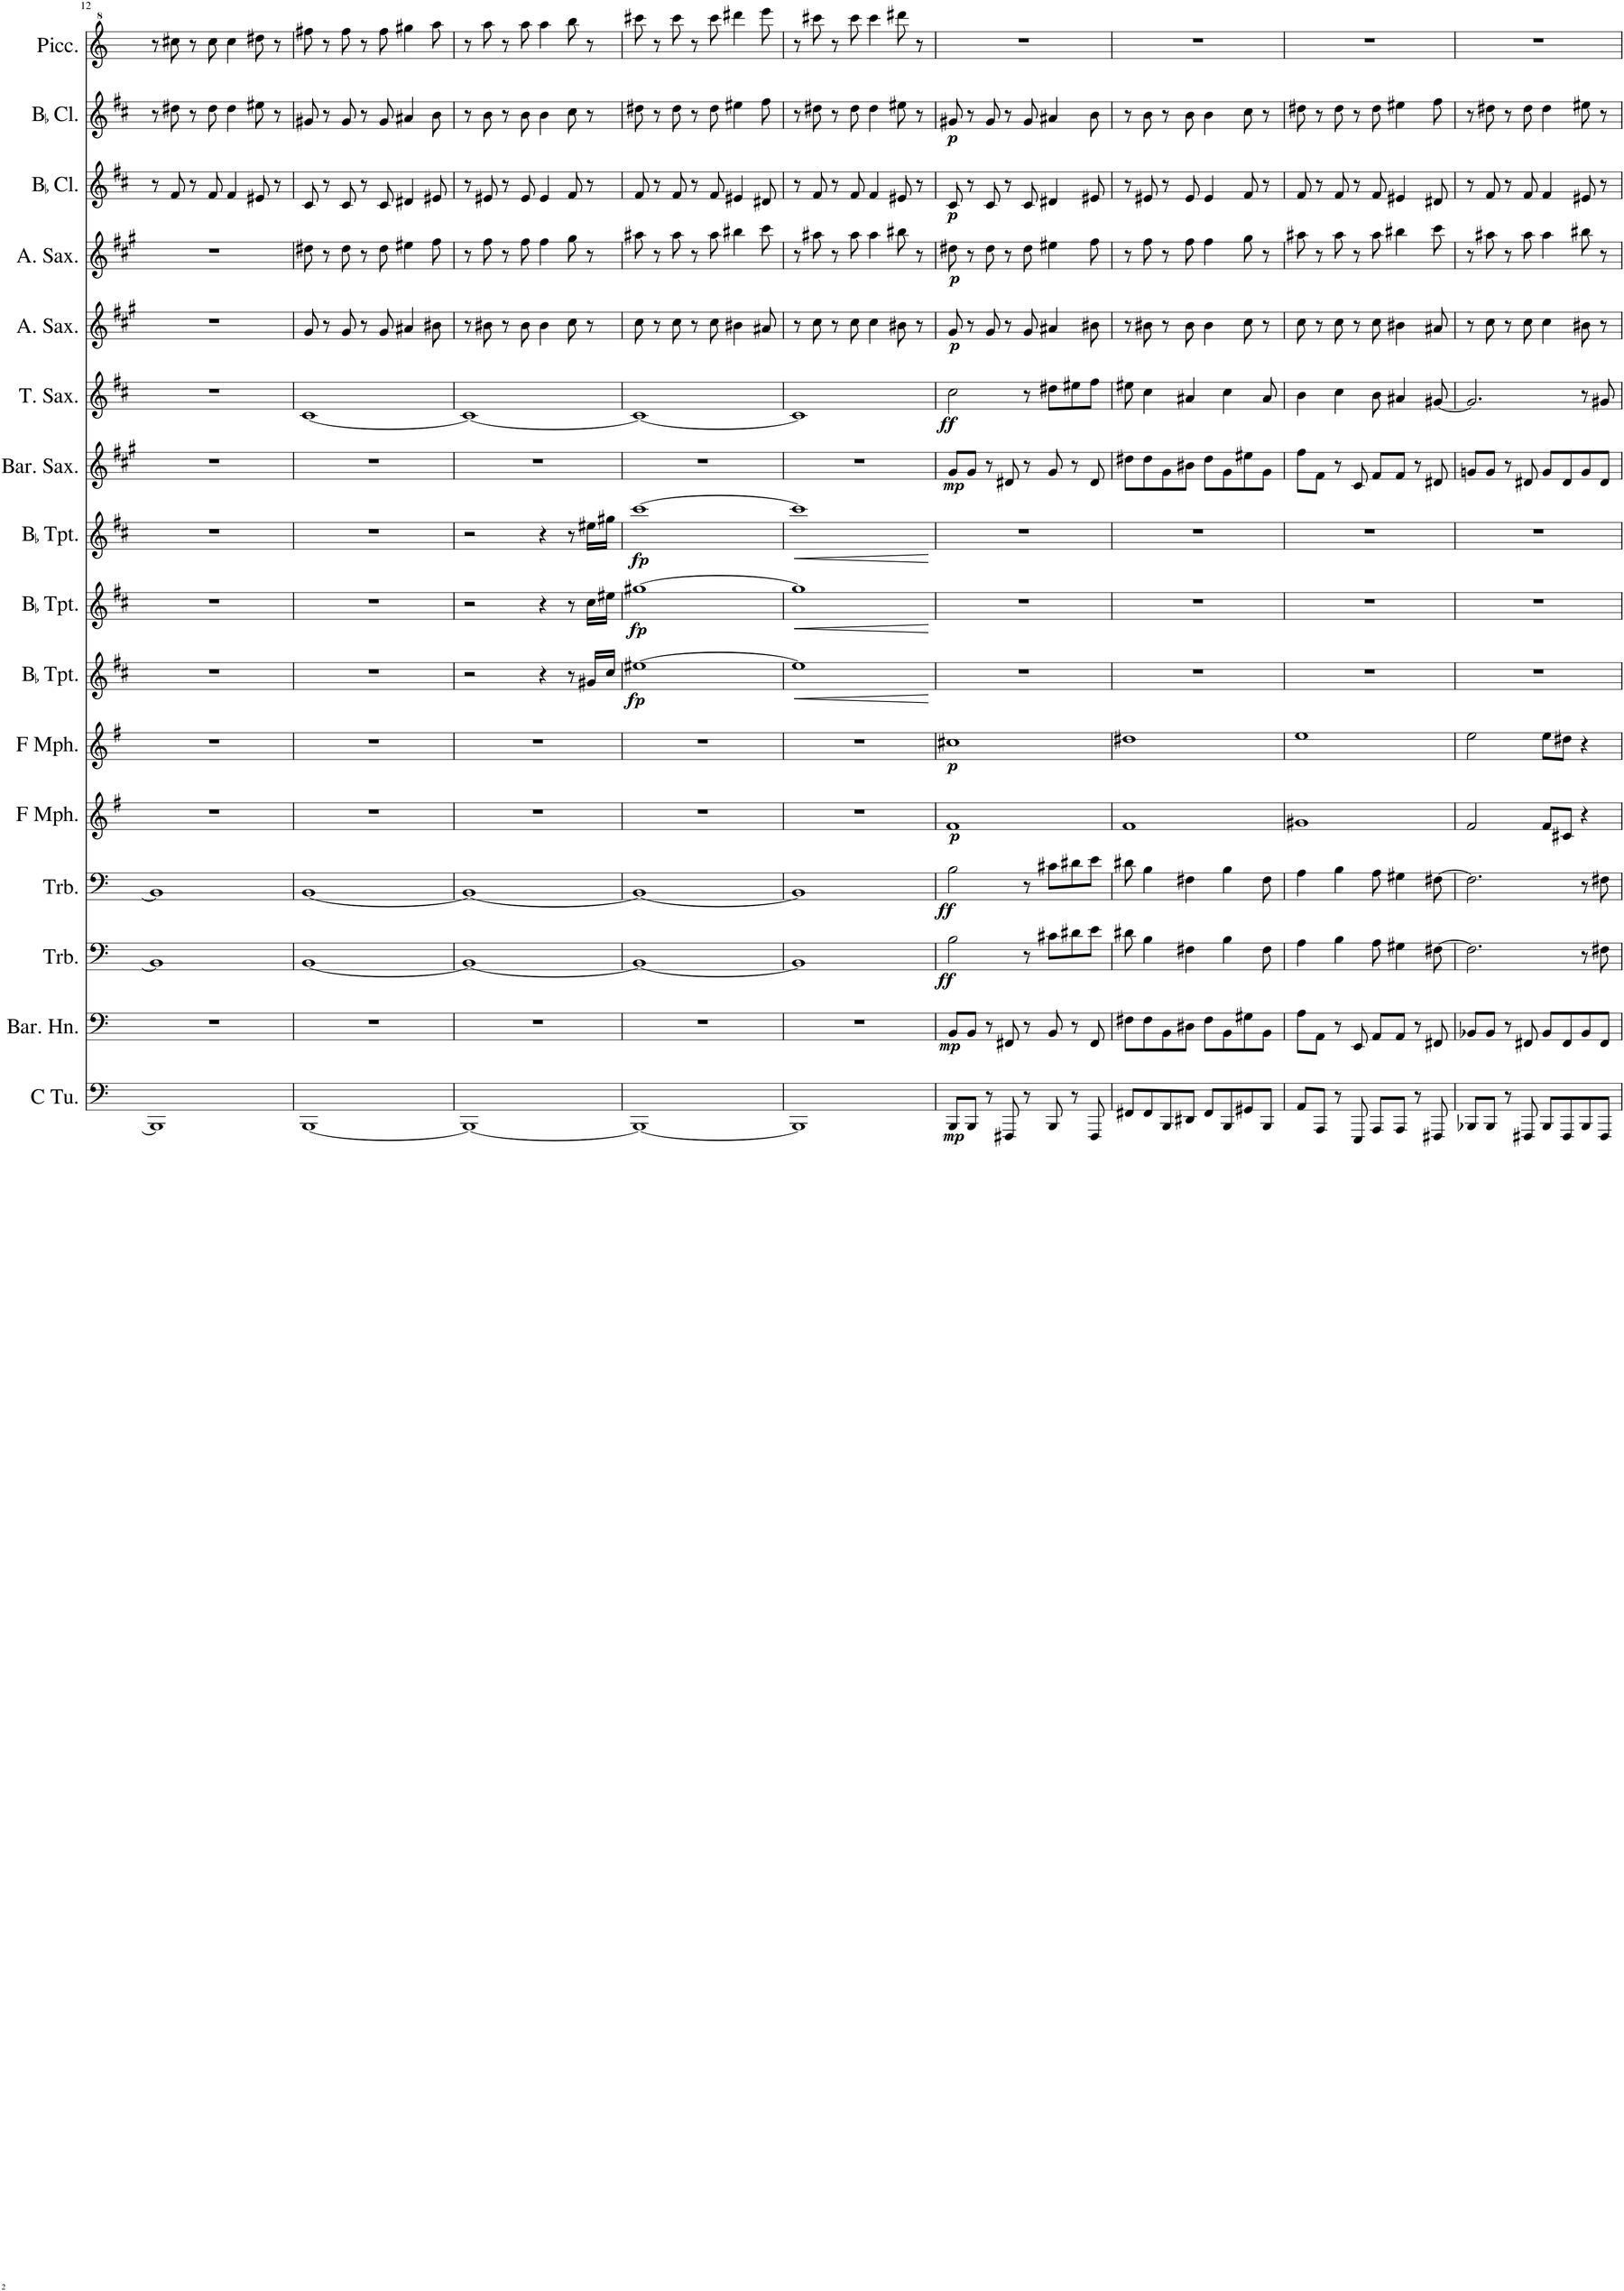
**kern	**dynam	**kern	**dynam	**kern	**dynam	**kern	**dynam	**kern	**dynam	**kern	**dynam	**kern	**dynam	**kern	**dynam	**kern	**dynam	**kern	**dynam	**kern	**dynam	**kern	**dynam	**kern	**dynam	**kern	**dynam	**kern	**dynam	**kern
*part16	*part16	*part15	*part15	*part14	*part14	*part13	*part13	*part12	*part12	*part11	*part11	*part10	*part10	*part9	*part9	*part8	*part8	*part7	*part7	*part6	*part6	*part5	*part5	*part4	*part4	*part3	*part3	*part2	*part2	*part1
*staff16	*staff16	*staff15	*staff15	*staff14	*staff14	*staff13	*staff13	*staff12	*staff12	*staff11	*staff11	*staff10	*staff10	*staff9	*staff9	*staff8	*staff8	*staff7	*staff7	*staff6	*staff6	*staff5	*staff5	*staff4	*staff4	*staff3	*staff3	*staff2	*staff2	*staff1
*I"C Tuba	*	*I"Baritone Horn	*	*I"Trombone	*	*I"Trombone	*	*I"F Mellophone	*	*I"F Mellophone	*	*I"BaccidentalFlat Trumpet	*	*I"BaccidentalFlat Trumpet	*	*I"BaccidentalFlat Trumpet	*	*I"Baritone Saxophone	*	*I"Tenor Saxophone	*	*I"Alto Saxophone	*	*I"Alto Saxophone	*	*I"BaccidentalFlat Clarinet	*	*I"BaccidentalFlat Clarinet	*	*I"Piccolo
*I'C Tu.	*	*I'Bar. Hn.	*	*I'Trb.	*	*I'Trb.	*	*I'F Mph.	*	*I'F Mph.	*	*I'BaccidentalFlat Tpt.	*	*I'BaccidentalFlat Tpt.	*	*I'BaccidentalFlat Tpt.	*	*I'Bar. Sax.	*	*I'T. Sax.	*	*I'A. Sax.	*	*I'A. Sax.	*	*I'BaccidentalFlat Cl.	*	*I'BaccidentalFlat Cl.	*	*I'Picc.
!!LO:PB:g=z
*clefF4	*	*clefF4	*	*clefF4	*	*clefF4	*	*clefG2	*	*clefG2	*	*clefG2	*	*clefG2	*	*clefG2	*	*clefG2	*	*clefG2	*	*clefG2	*	*clefG2	*	*clefG2	*	*clefG2	*	*clefG^2
*	*	*Trd4c7	*	*	*	*	*	*Trd4c7	*	*Trd4c7	*	*Trd1c2	*	*Trd1c2	*	*Trd1c2	*	*Trd12c21	*	*Trd8c14	*	*Trd5c9	*	*Trd5c9	*	*Trd1c2	*	*Trd1c2	*	*Trd-7c-12
*k[]	*	*k[]	*	*k[]	*	*k[]	*	*k[f#]	*	*k[f#]	*	*k[f#c#]	*	*k[f#c#]	*	*k[f#c#]	*	*k[f#c#g#]	*	*k[f#c#]	*	*k[f#c#g#]	*	*k[f#c#g#]	*	*k[f#c#]	*	*k[f#c#]	*	*k[]
*M4/4	*	*M4/4	*	*M4/4	*	*M4/4	*	*M4/4	*	*M4/4	*	*M4/4	*	*M4/4	*	*M4/4	*	*M4/4	*	*M4/4	*	*M4/4	*	*M4/4	*	*M4/4	*	*M4/4	*	*M4/4
=12	=12	=12	=12	=12	=12	=12	=12	=12	=12	=12	=12	=12	=12	=12	=12	=12	=12	=12	=12	=12	=12	=12	=12	=12	=12	=12	=12	=12	=12	=12
1BBB]	.	1r	.	1BB]	.	1BB]	.	1r	.	1r	.	1r	.	1r	.	1r	.	1r	.	1r	.	1r	.	1r	.	8r	.	8r	.	8r
.	.	.	.	.	.	.	.	.	.	.	.	.	.	.	.	.	.	.	.	.	.	.	.	.	.	8f#/	.	8dd#X\	.	8ccc#X\
.	.	.	.	.	.	.	.	.	.	.	.	.	.	.	.	.	.	.	.	.	.	.	.	.	.	8r	.	8r	.	8r
.	.	.	.	.	.	.	.	.	.	.	.	.	.	.	.	.	.	.	.	.	.	.	.	.	.	8f#/	.	8dd#\	.	8ccc#\
.	.	.	.	.	.	.	.	.	.	.	.	.	.	.	.	.	.	.	.	.	.	.	.	.	.	4f#/	.	4dd#\	.	4ccc#\
.	.	.	.	.	.	.	.	.	.	.	.	.	.	.	.	.	.	.	.	.	.	.	.	.	.	8e#X/	.	8ee#X\	.	8ddd#X\
.	.	.	.	.	.	.	.	.	.	.	.	.	.	.	.	.	.	.	.	.	.	.	.	.	.	8r	.	8r	.	8r
=13	=13	=13	=13	=13	=13	=13	=13	=13	=13	=13	=13	=13	=13	=13	=13	=13	=13	=13	=13	=13	=13	=13	=13	=13	=13	=13	=13	=13	=13	=13
[1BBB	.	1r	.	[1BB	.	[1BB	.	1r	.	1r	.	1r	.	1r	.	1r	.	1r	.	[1c#	.	8g#/	.	8dd#X\	.	8c#/	.	8g#X/	.	8fff#X\
.	.	.	.	.	.	.	.	.	.	.	.	.	.	.	.	.	.	.	.	.	.	8r	.	8r	.	8r	.	8r	.	8r
.	.	.	.	.	.	.	.	.	.	.	.	.	.	.	.	.	.	.	.	.	.	8g#/	.	8dd#\	.	8c#/	.	8g#/	.	8fff#\
.	.	.	.	.	.	.	.	.	.	.	.	.	.	.	.	.	.	.	.	.	.	8r	.	8r	.	8r	.	8r	.	8r
.	.	.	.	.	.	.	.	.	.	.	.	.	.	.	.	.	.	.	.	.	.	8g#/	.	8dd#\	.	8c#/	.	8g#/	.	8fff#\
.	.	.	.	.	.	.	.	.	.	.	.	.	.	.	.	.	.	.	.	.	.	4a#X/	.	4ee#X\	.	4d#X/	.	4a#X/	.	4ggg#X\
.	.	.	.	.	.	.	.	.	.	.	.	.	.	.	.	.	.	.	.	.	.	8b#X\	.	8ff#\	.	8e#X/	.	8b\	.	8aaa\
=14	=14	=14	=14	=14	=14	=14	=14	=14	=14	=14	=14	=14	=14	=14	=14	=14	=14	=14	=14	=14	=14	=14	=14	=14	=14	=14	=14	=14	=14	=14
1BBB_	.	1r	.	1BB_	.	1BB_	.	1r	.	1r	.	2r	.	2r	.	2r	.	1r	.	1c#_	.	8r	.	8r	.	8r	.	8r	.	8r
.	.	.	.	.	.	.	.	.	.	.	.	.	.	.	.	.	.	.	.	.	.	8b#X\	.	8ff#\	.	8e#X/	.	8b\	.	8aaa\
.	.	.	.	.	.	.	.	.	.	.	.	.	.	.	.	.	.	.	.	.	.	8r	.	8r	.	8r	.	8r	.	8r
.	.	.	.	.	.	.	.	.	.	.	.	.	.	.	.	.	.	.	.	.	.	8b#\	.	8ff#\	.	8e#/	.	8b\	.	8aaa\
.	.	.	.	.	.	.	.	.	.	.	.	4r	.	4r	.	4r	.	.	.	.	.	4b#\	.	4ff#\	.	4e#/	.	4b\	.	4aaa\
.	.	.	.	.	.	.	.	.	.	.	.	8r	.	8r	.	8r	.	.	.	.	.	8cc#\	.	8gg#\	.	8f#/	.	8cc#\	.	8bbb\
.	.	.	.	.	.	.	.	.	.	.	.	16g#X/LL	.	16cc#\LL	.	16ee#X\LL	.	.	.	.	.	8r	.	8r	.	8r	.	8r	.	8r
.	.	.	.	.	.	.	.	.	.	.	.	16cc#/JJ	.	16ee#X\JJ	.	16gg#X\JJ	.	.	.	.	.	.	.	.	.	.	.	.	.	.
=15	=15	=15	=15	=15	=15	=15	=15	=15	=15	=15	=15	=15	=15	=15	=15	=15	=15	=15	=15	=15	=15	=15	=15	=15	=15	=15	=15	=15	=15	=15
!	!	!	!	!	!	!	!	!	!	!	!	!	!LO:DY:b	!	!LO:DY:b	!	!LO:DY:b	!	!	!	!	!	!	!	!	!	!	!	!	!
1BBB_	.	1r	.	1BB_	.	1BB_	.	1r	.	1r	.	[1ee#X	fp	[1gg#X	fp	[1ccc#	fp	1r	.	1c#_	.	8cc#\	.	8aa#X\	.	8f#/	.	8dd#X\	.	8cccc#X\
.	.	.	.	.	.	.	.	.	.	.	.	.	.	.	.	.	.	.	.	.	.	8r	.	8r	.	8r	.	8r	.	8r
.	.	.	.	.	.	.	.	.	.	.	.	.	.	.	.	.	.	.	.	.	.	8cc#\	.	8aa#\	.	8f#/	.	8dd#\	.	8cccc#\
.	.	.	.	.	.	.	.	.	.	.	.	.	.	.	.	.	.	.	.	.	.	8r	.	8r	.	8r	.	8r	.	8r
.	.	.	.	.	.	.	.	.	.	.	.	.	.	.	.	.	.	.	.	.	.	8cc#\	.	8aa#\	.	8f#/	.	8dd#\	.	8cccc#\
.	.	.	.	.	.	.	.	.	.	.	.	.	.	.	.	.	.	.	.	.	.	4b#X\	.	4bb#X\	.	4e#X/	.	4ee#X\	.	4dddd#X\
.	.	.	.	.	.	.	.	.	.	.	.	.	.	.	.	.	.	.	.	.	.	8a#X/	.	8ccc#\	.	8d#X/	.	8ff#\	.	8eeee\
=16	=16	=16	=16	=16	=16	=16	=16	=16	=16	=16	=16	=16	=16	=16	=16	=16	=16	=16	=16	=16	=16	=16	=16	=16	=16	=16	=16	=16	=16	=16
!	!	!	!	!	!	!	!	!	!	!	!	!	!LO:HP:b	!	!LO:HP:b	!	!LO:HP:b	!	!	!	!	!	!	!	!	!	!	!	!	!
1BBB]	.	1r	.	1BB]	.	1BB]	.	1r	.	1r	.	1ee#]	<	1gg#]	<	1ccc#]	<	1r	.	1c#]	.	8r	.	8r	.	8r	.	8r	.	8r
.	.	.	.	.	.	.	.	.	.	.	.	.	.	.	.	.	.	.	.	.	.	8cc#\	.	8aa#X\	.	8f#/	.	8dd#X\	.	8cccc#X\
.	.	.	.	.	.	.	.	.	.	.	.	.	.	.	.	.	.	.	.	.	.	8r	.	8r	.	8r	.	8r	.	8r
.	.	.	.	.	.	.	.	.	.	.	.	.	.	.	.	.	.	.	.	.	.	8cc#\	.	8aa#\	.	8f#/	.	8dd#\	.	8cccc#\
.	.	.	.	.	.	.	.	.	.	.	.	.	.	.	.	.	.	.	.	.	.	4cc#\	.	4aa#\	.	4f#/	.	4dd#\	.	4cccc#\
.	.	.	.	.	.	.	.	.	.	.	.	.	.	.	.	.	.	.	.	.	.	8b#X\	.	8bb#X\	.	8e#X/	.	8ee#X\	.	8dddd#X\
.	.	.	.	.	.	.	.	.	.	.	.	.	.	.	.	.	.	.	.	.	.	8r	.	8r	.	8r	.	8r	.	8r
.	.	.	.	.	.	.	.	.	.	.	.	.	[	.	[	.	[	.	.	.	.	.	.	.	.	.	.	.	.	.
=17	=17	=17	=17	=17	=17	=17	=17	=17	=17	=17	=17	=17	=17	=17	=17	=17	=17	=17	=17	=17	=17	=17	=17	=17	=17	=17	=17	=17	=17	=17
!	!LO:DY:b	!	!LO:DY:b	!	!LO:DY:b	!	!LO:DY:b	!	!LO:DY:b	!	!LO:DY:b	!	!	!	!	!	!	!	!LO:DY:b	!	!LO:DY:b	!	!LO:DY:b	!	!LO:DY:b	!	!LO:DY:b	!	!LO:DY:b	!
8BBB/L	mp	8BB/L	mp	2B\	ff	2B\	ff	1f#	p	1cc#X	p	1r	.	1r	.	1r	.	8g#/L	mp	2cc#\	ff	8g#/	p	8dd#X\	p	8c#/	p	8g#X/	p	1r
8BBB/J	.	8BB/J	.	.	.	.	.	.	.	.	.	.	.	.	.	.	.	8g#/J	.	.	.	8r	.	8r	.	8r	.	8r	.	.
8r	.	8r	.	.	.	.	.	.	.	.	.	.	.	.	.	.	.	8r	.	.	.	8g#/	.	8dd#\	.	8c#/	.	8g#/	.	.
8FFF#X/	.	8FF#X/	.	.	.	.	.	.	.	.	.	.	.	.	.	.	.	8d#X/	.	.	.	8r	.	8r	.	8r	.	8r	.	.
8r	.	8r	.	8r	.	8r	.	.	.	.	.	.	.	.	.	.	.	8r	.	8r	.	8g#/	.	8dd#\	.	8c#/	.	8g#/	.	.
8BBB/	.	8BB/	.	8c#X\L	.	8c#X\L	.	.	.	.	.	.	.	.	.	.	.	8g#/	.	8dd#X\L	.	4a#X/	.	4ee#X\	.	4d#X/	.	4a#X/	.	.
8r	.	8r	.	8d#X\	.	8d#X\	.	.	.	.	.	.	.	.	.	.	.	8r	.	8ee#X\	.	.	.	.	.	.	.	.	.	.
8FFF#/	.	8FF#/	.	8e\J	.	8e\J	.	.	.	.	.	.	.	.	.	.	.	8d#/	.	8ff#\J	.	8b#X\	.	8ff#\	.	8e#X/	.	8b\	.	.
=18	=18	=18	=18	=18	=18	=18	=18	=18	=18	=18	=18	=18	=18	=18	=18	=18	=18	=18	=18	=18	=18	=18	=18	=18	=18	=18	=18	=18	=18	=18
8FF#X/L	.	8F#X\L	.	8d#X\	.	8d#X\	.	1f#	.	1dd#X	.	1r	.	1r	.	1r	.	8dd#X\L	.	8ee#X\	.	8r	.	8r	.	8r	.	8r	.	1r
8FF#/	.	8F#\	.	4B\	.	4B\	.	.	.	.	.	.	.	.	.	.	.	8dd#\	.	4cc#\	.	8b#X\	.	8ff#\	.	8e#X/	.	8b\	.	.
8BBB/	.	8BB\	.	.	.	.	.	.	.	.	.	.	.	.	.	.	.	8g#\	.	.	.	8r	.	8r	.	8r	.	8r	.	.
8DD#X/J	.	8D#X\J	.	4F#X\	.	4F#X\	.	.	.	.	.	.	.	.	.	.	.	8b#X\J	.	4a#X/	.	8b#\	.	8ff#\	.	8e#/	.	8b\	.	.
8FF#/L	.	8F#\L	.	.	.	.	.	.	.	.	.	.	.	.	.	.	.	8dd#\L	.	.	.	4b#\	.	4ff#\	.	4e#/	.	4b\	.	.
8BBB/	.	8BB\	.	4B\	.	4B\	.	.	.	.	.	.	.	.	.	.	.	8g#\	.	4cc#\	.	.	.	.	.	.	.	.	.	.
8GG#X/	.	8G#X\	.	.	.	.	.	.	.	.	.	.	.	.	.	.	.	8ee#X\	.	.	.	8cc#\	.	8gg#\	.	8f#/	.	8cc#\	.	.
8BBB/J	.	8BB\J	.	8F#\	.	8F#\	.	.	.	.	.	.	.	.	.	.	.	8g#\J	.	8a#/	.	8r	.	8r	.	8r	.	8r	.	.
=19	=19	=19	=19	=19	=19	=19	=19	=19	=19	=19	=19	=19	=19	=19	=19	=19	=19	=19	=19	=19	=19	=19	=19	=19	=19	=19	=19	=19	=19	=19
8AA/L	.	8A\L	.	4A\	.	4A\	.	1g#X	.	1ee	.	1r	.	1r	.	1r	.	8ff#\L	.	4b\	.	8cc#\	.	8aa#X\	.	8f#/	.	8dd#X\	.	1r
8AAA/J	.	8AA\J	.	.	.	.	.	.	.	.	.	.	.	.	.	.	.	8f#\J	.	.	.	8r	.	8r	.	8r	.	8r	.	.
8r	.	8r	.	4B\	.	4B\	.	.	.	.	.	.	.	.	.	.	.	8r	.	4cc#\	.	8cc#\	.	8aa#\	.	8f#/	.	8dd#\	.	.
8EEE/	.	8EE/	.	.	.	.	.	.	.	.	.	.	.	.	.	.	.	8c#/	.	.	.	8r	.	8r	.	8r	.	8r	.	.
8AAA/L	.	8AA/L	.	8A\	.	8A\	.	.	.	.	.	.	.	.	.	.	.	8f#/L	.	8b\	.	8cc#\	.	8aa#\	.	8f#/	.	8dd#\	.	.
8AAA/J	.	8AA/J	.	4G#X\	.	4G#X\	.	.	.	.	.	.	.	.	.	.	.	8f#/J	.	4a#X/	.	4b#X\	.	4bb#X\	.	4e#X/	.	4ee#X\	.	.
8r	.	8r	.	.	.	.	.	.	.	.	.	.	.	.	.	.	.	8r	.	.	.	.	.	.	.	.	.	.	.	.
8FFF#X/	.	8FF#X/	.	[8F#X\	.	[8F#X\	.	.	.	.	.	.	.	.	.	.	.	8d#X/	.	[8g#X/	.	8a#X/	.	8ccc#\	.	8d#X/	.	8ff#\	.	.
=20	=20	=20	=20	=20	=20	=20	=20	=20	=20	=20	=20	=20	=20	=20	=20	=20	=20	=20	=20	=20	=20	=20	=20	=20	=20	=20	=20	=20	=20	=20
8BBB-X/L	.	8BB-X/L	.	2.F#\]	.	2.F#\]	.	2f#/	.	2ee\	.	1r	.	1r	.	1r	.	8gn/L	.	2.g#/]	.	8r	.	8r	.	8r	.	8r	.	1r
8BBB-/J	.	8BB-/J	.	.	.	.	.	.	.	.	.	.	.	.	.	.	.	8g/J	.	.	.	8cc#\	.	8aa#X\	.	8f#/	.	8dd#X\	.	.
8r	.	8r	.	.	.	.	.	.	.	.	.	.	.	.	.	.	.	8r	.	.	.	8r	.	8r	.	8r	.	8r	.	.
8FFF#X/	.	8FF#X/	.	.	.	.	.	.	.	.	.	.	.	.	.	.	.	8d#X/	.	.	.	8cc#\	.	8aa#\	.	8f#/	.	8dd#\	.	.
8BBB-/L	.	8BB-/L	.	.	.	.	.	8f#/L	.	8ee\L	.	.	.	.	.	.	.	8g/L	.	.	.	4cc#\	.	4aa#\	.	4f#/	.	4dd#\	.	.
8FFF#/	.	8FF#/	.	.	.	.	.	8c#X/J	.	8dd#X\J	.	.	.	.	.	.	.	8d#/	.	.	.	.	.	.	.	.	.	.	.	.
8BBB-/	.	8BB-/	.	8r	.	8r	.	4r	.	4r	.	.	.	.	.	.	.	8g/	.	8r	.	8b#X\	.	8bb#X\	.	8e#X/	.	8ee#X\	.	.
8FFF#/J	.	8FF#/J	.	8F#X\	.	8F#X\	.	.	.	.	.	.	.	.	.	.	.	8d#/J	.	8g#X/	.	8r	.	8r	.	8r	.	8r	.	.
=	=	=	=	=	=	=	=	=	=	=	=	=	=	=	=	=	=	=	=	=	=	=	=	=	=	=	=	=	=	=
*-	*-	*-	*-	*-	*-	*-	*-	*-	*-	*-	*-	*-	*-	*-	*-	*-	*-	*-	*-	*-	*-	*-	*-	*-	*-	*-	*-	*-	*-	*-
